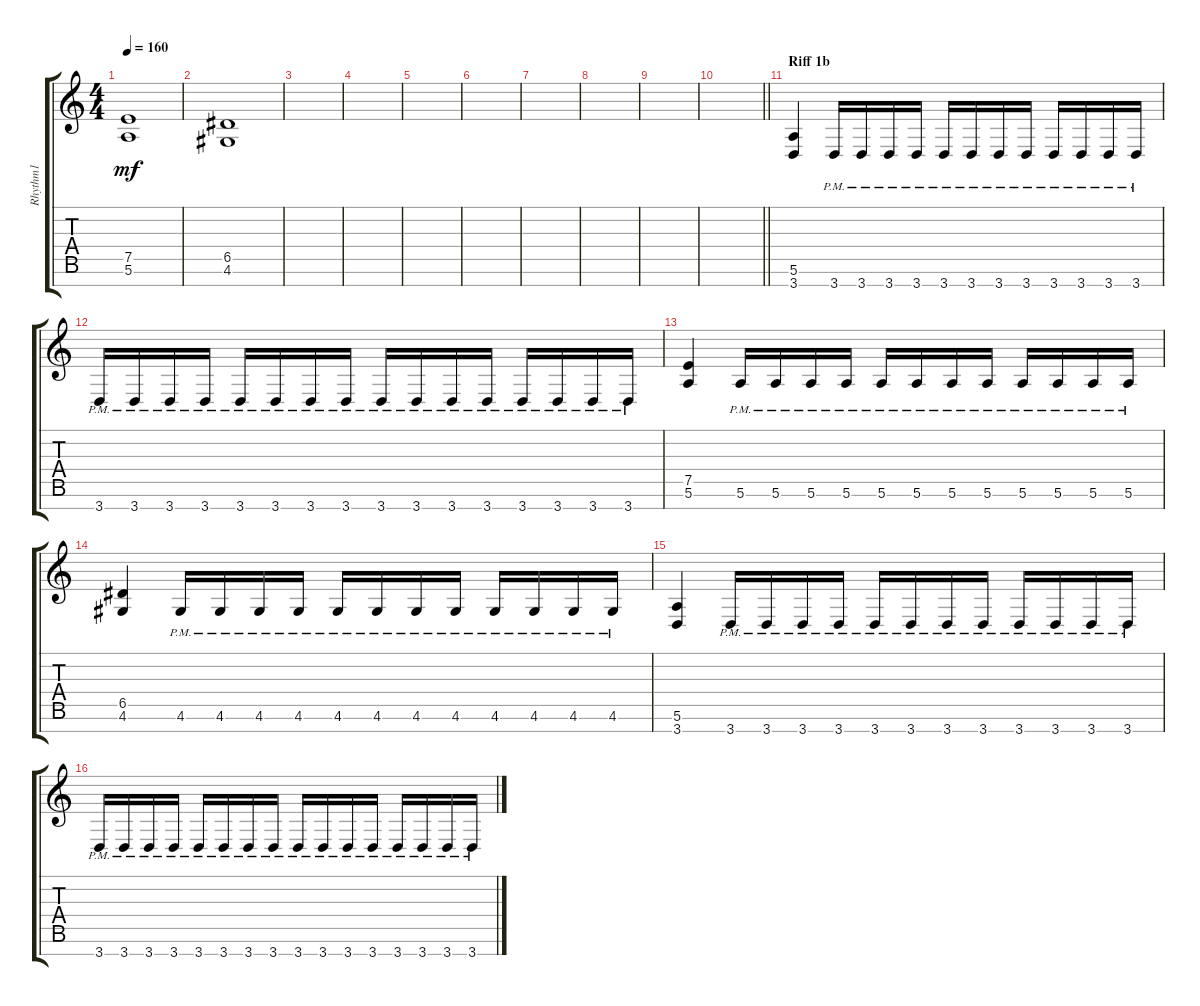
\track ("Rhythm1" "Rhythm1") {instrument distortionguitar}
\staff {score tabs}
\tuning (E4 B3 G3 D3 A2 E2 B1) {hide}
\ts (4 4)
\tempo 160
\clef g2
\ks c
(7.5 5.6).1{dy mf} |
(6.5 4.6).1 |
|
|
|
|
|
|
|
\barLineRight lightlight
|
\section ("" "Riff 1b")
(5.6 3.7).4 3.7{pm}.16 3.7{pm}.16 3.7{pm}.16 3.7{pm}.16 3.7{pm}.16 3.7{pm}.16 3.7{pm}.16 3.7{pm}.16 3.7{pm}.16 3.7{pm}.16 3.7{pm}.16 3.7{pm}.16 |
3.7{pm}.16 3.7{pm}.16 3.7{pm}.16 3.7{pm}.16 3.7{pm}.16 3.7{pm}.16 3.7{pm}.16 3.7{pm}.16 3.7{pm}.16 3.7{pm}.16 3.7{pm}.16 3.7{pm}.16 3.7{pm}.16 3.7{pm}.16 3.7{pm}.16 3.7{pm}.16 |
(7.5 5.6).4 5.6{pm}.16 5.6{pm}.16 5.6{pm}.16 5.6{pm}.16 5.6{pm}.16 5.6{pm}.16 5.6{pm}.16 5.6{pm}.16 5.6{pm}.16 5.6{pm}.16 5.6{pm}.16 5.6{pm}.16 |
(6.5 4.6).4 4.6{pm}.16 4.6{pm}.16 4.6{pm}.16 4.6{pm}.16 4.6{pm}.16 4.6{pm}.16 4.6{pm}.16 4.6{pm}.16 4.6{pm}.16 4.6{pm}.16 4.6{pm}.16 4.6{pm}.16 |
(5.6 3.7).4 3.7{pm}.16 3.7{pm}.16 3.7{pm}.16 3.7{pm}.16 3.7{pm}.16 3.7{pm}.16 3.7{pm}.16 3.7{pm}.16 3.7{pm}.16 3.7{pm}.16 3.7{pm}.16 3.7{pm}.16 |
3.7{pm}.16 3.7{pm}.16 3.7{pm}.16 3.7{pm}.16 3.7{pm}.16 3.7{pm}.16 3.7{pm}.16 3.7{pm}.16 3.7{pm}.16 3.7{pm}.16 3.7{pm}.16 3.7{pm}.16 3.7{pm}.16 3.7{pm}.16 3.7{pm}.16 3.7{pm}.16
